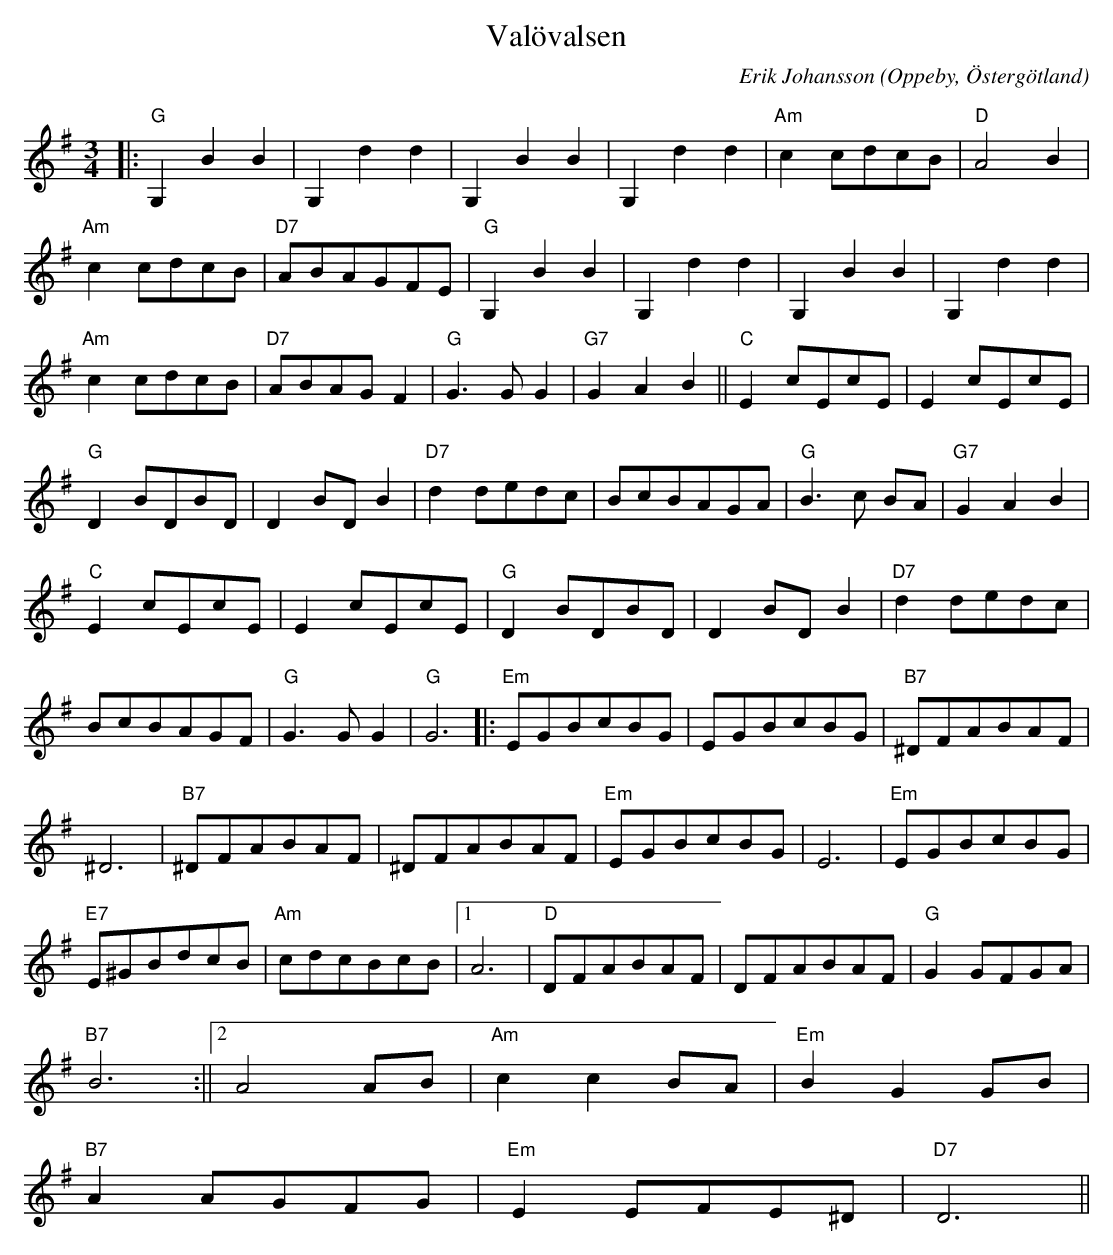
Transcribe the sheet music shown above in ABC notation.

X:1
T:Valövalsen
C:Erik Johansson
O:Oppeby, Östergötland
Q:140
M:3/4
L:1/8
K:G
|:"G"G,2B2B2|G,2d2d2 |G,2B2B2|G,2d2d2 |"Am" c2 cdcB| "D" A4 B2 |
 "Am" c2 cdcB |"D7" ABAGFE |"G"G,2B2B2|G,2d2d2 |G,2B2B2|G,2d2d2 |
"Am" c2 cdcB| "D7" ABAGF2 | "G" G3 G G2 |"G7" G2A2B2||"C"E2 cEcE |E2 cEcE|
"G" D2 BDBD |D2 BD B2 |"D7"d2 dedc| BcBAGA|"G"B3 c BA|"G7" G2A2B2|
"C"E2 cEcE |E2 cEcE|"G" D2 BDBD |D2 BD B2 |"D7"d2 dedc| BcBAGF|"G" G3 G G2| "G" G6 ||:"Em" EGBcBG |EGBcBG |"B7"^DFABAF |
^D6 |"B7"^DFABAF |^DFABAF |"Em" EGBcBG |E6 |"Em" EGBcBG |
"E7"E^GBdcB |"Am"cdcBcB |1 A6 |"D" DFABAF |DFABAF | "G" G2 GFGA |
"B7" B6 :||2 A4 AB |"Am" c2 c2 BA |"Em" B2 G2 GB |
 "B7" A2 AGFG |"Em" E2 EFE^D |"D7" D6 ||
